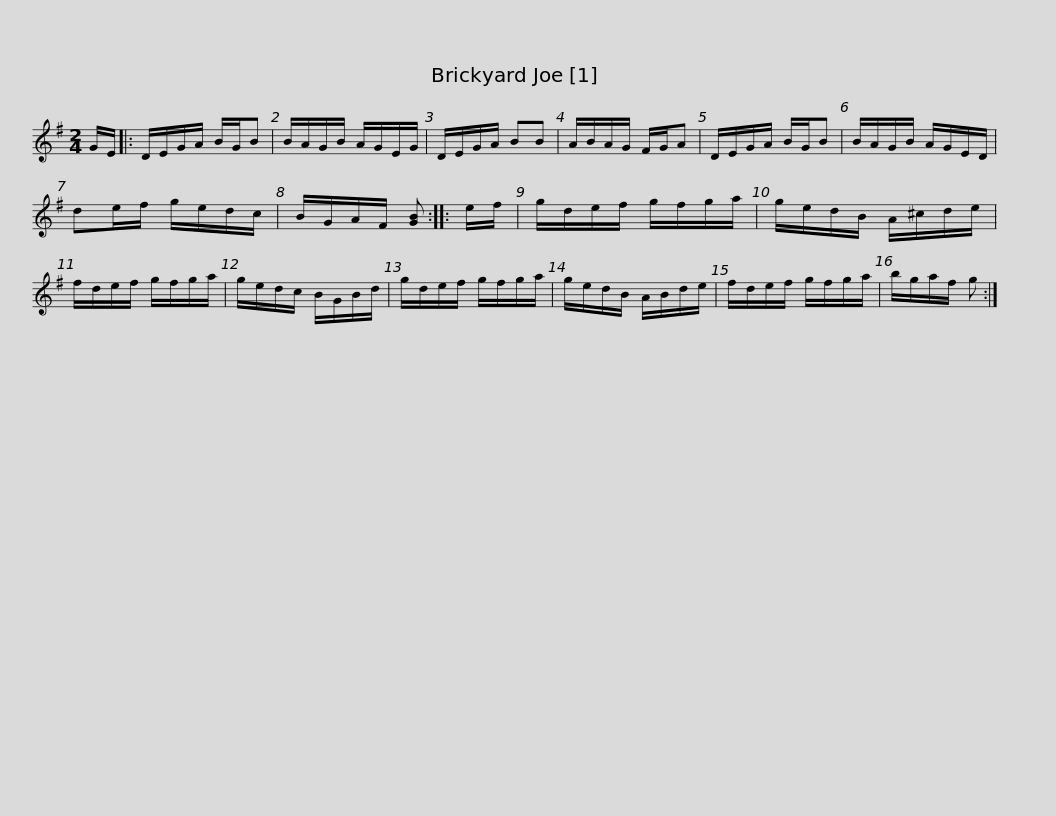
X:1
L:1/8
M:2/4
I:linebreak $
K:G
V:1 treble
V:1
 G/E/ |: D/E/G/A/ B/G/B | B/A/G/B/ A/G/E/G/ | D/E/G/A/ BB | A/B/A/G/ F/G/A | %5
 D/E/G/A/ B/G/B | B/A/G/B/ A/G/E/D/ |$ de/f/ g/e/d/c/ | B/G/A/F/ [GB] :: e/f/ | %10
 g/d/e/f/ g/f/g/a/ | g/e/d/B/ A/^c/d/e/ | f/d/e/f/ g/f/g/a/ | g/e/d/c/ B/G/B/d/ |$ g/d/e/f/ g/f/g/a/ | %15
 g/e/d/B/ A/B/d/e/ | f/d/e/f/ g/f/g/a/ | b/g/a/f/ g :| %18
